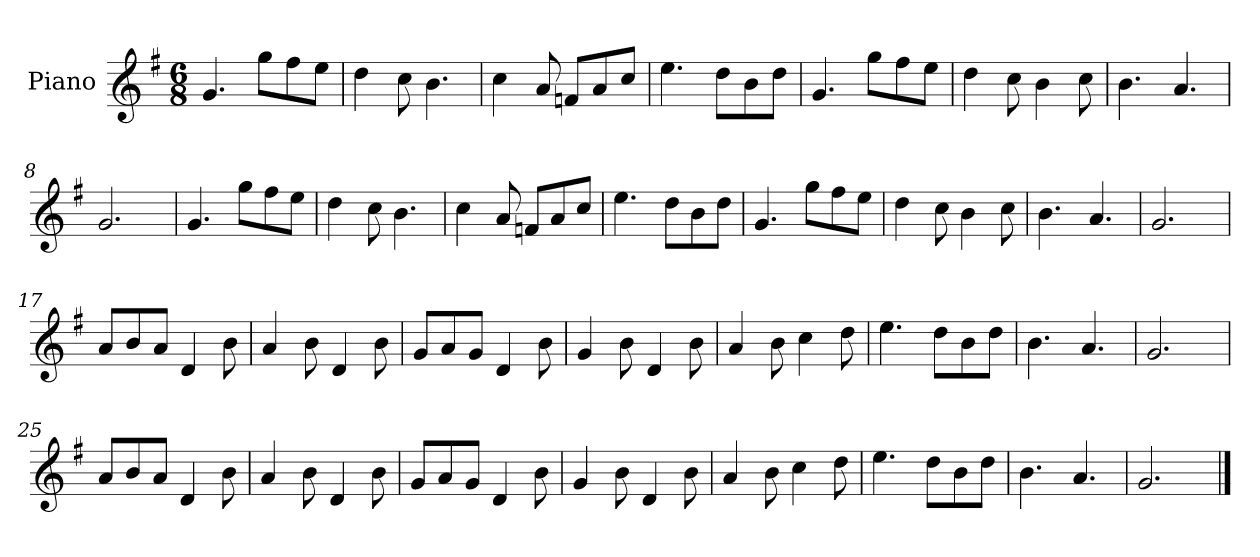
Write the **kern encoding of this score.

**kern
*part1
*staff1
*I"Piano
*I'Pno
*clefG2
*k[f#]
*M6/8
=1
4.g/
8gg\L
8ff#\
8ee\J
=2
4dd\
8cc\
4.b\
=3
4cc\
8a/
8fn/L
8a/
8cc/J
=4
4.ee\
8dd\L
8b\
8dd\J
=5
4.g/
8gg\L
8ff#\
8ee\J
=6
4dd\
8cc\
4b\
8cc\
=7
4.b\
4.a/
=8
2.g/
=9
4.g/
8gg\L
8ff#\
8ee\J
=10
4dd\
8cc\
4.b\
=11
4cc\
8a/
8fn/L
8a/
8cc/J
=12
4.ee\
8dd\L
8b\
8dd\J
=13
4.g/
8gg\L
8ff#\
8ee\J
=14
4dd\
8cc\
4b\
8cc\
=15
4.b\
4.a/
=16
2.g/
=17
8a/L
8b/
8a/J
4d/
8b\
=18
4a/
8b\
4d/
8b\
=19
8g/L
8a/
8g/J
4d/
8b\
=20
4g/
8b\
4d/
8b\
=21
4a/
8b\
4cc\
8dd\
=22
4.ee\
8dd\L
8b\
8dd\J
=23
4.b\
4.a/
=24
2.g/
=25
8a/L
8b/
8a/J
4d/
8b\
=26
4a/
8b\
4d/
8b\
=27
8g/L
8a/
8g/J
4d/
8b\
=28
4g/
8b\
4d/
8b\
=29
4a/
8b\
4cc\
8dd\
=30
4.ee\
8dd\L
8b\
8dd\J
=31
4.b\
4.a/
=32
2.g/
==
*-
